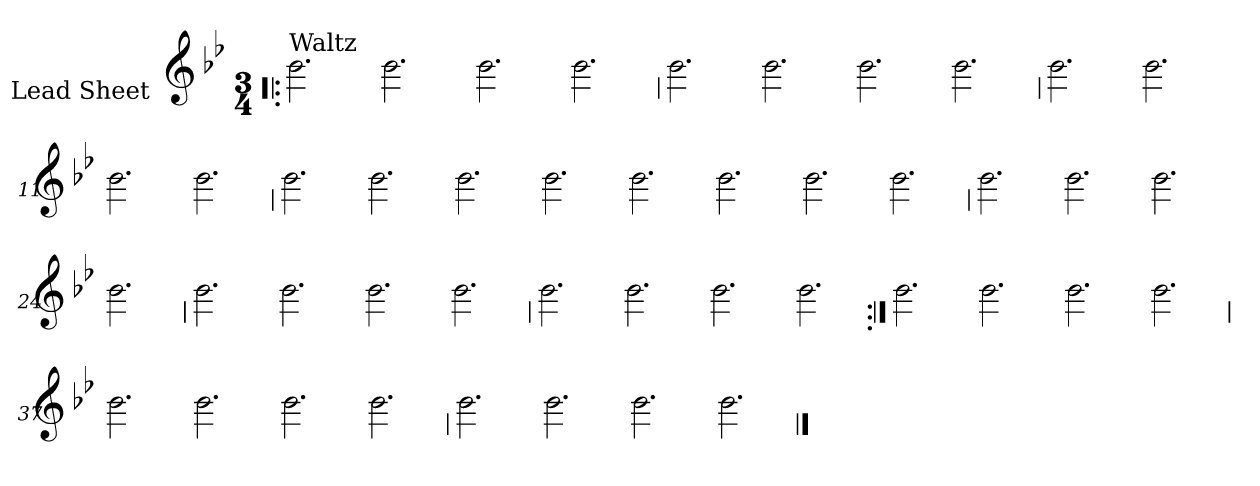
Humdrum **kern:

**kern
*part1
*staff1
*I"Lead Sheet
*stria0
*clefG2
*k[b-e-]
*B-:
*M3/4
=1!|:
!LO:TX:a:t=Waltz
2.b-
=2-
2.b-
=3-
2.b-
=4-
2.b-
!!LO:LB:g=z
=5
2.b-
=6-
2.b-
=7-
2.b-
=8-
2.b-
!!LO:LB:g=z
=9
2.b-
=10-
2.b-
=11-
2.b-
=12-
2.b-
!!LO:LB:g=z
=13
2.b-
=14-
2.b-
=15-
2.b-
=16-
2.b-
=17-
2.b-
=18-
2.b-
=19-
2.b-
=20-
2.b-
!!LO:LB:g=z
=21
2.b-
=22-
2.b-
=23-
2.b-
=24-
2.b-
!!LO:LB:g=z
=25
2.b-
=26-
2.b-
=27-
2.b-
=28-
2.b-
!!LO:LB:g=z
=29
2.b-
=30-
2.b-
=31-
2.b-
=32-
2.b-
!!LO:LB:g=z
=33:|!
2.b-
=34-
2.b-
=35-
2.b-
=36-
2.b-
!!LO:LB:g=z
=37
2.b-
=38-
2.b-
=39-
2.b-
=40-
2.b-
!!LO:LB:g=z
=41
2.b-
=42-
2.b-
=43-
2.b-
=44-
2.b-
==
*-
